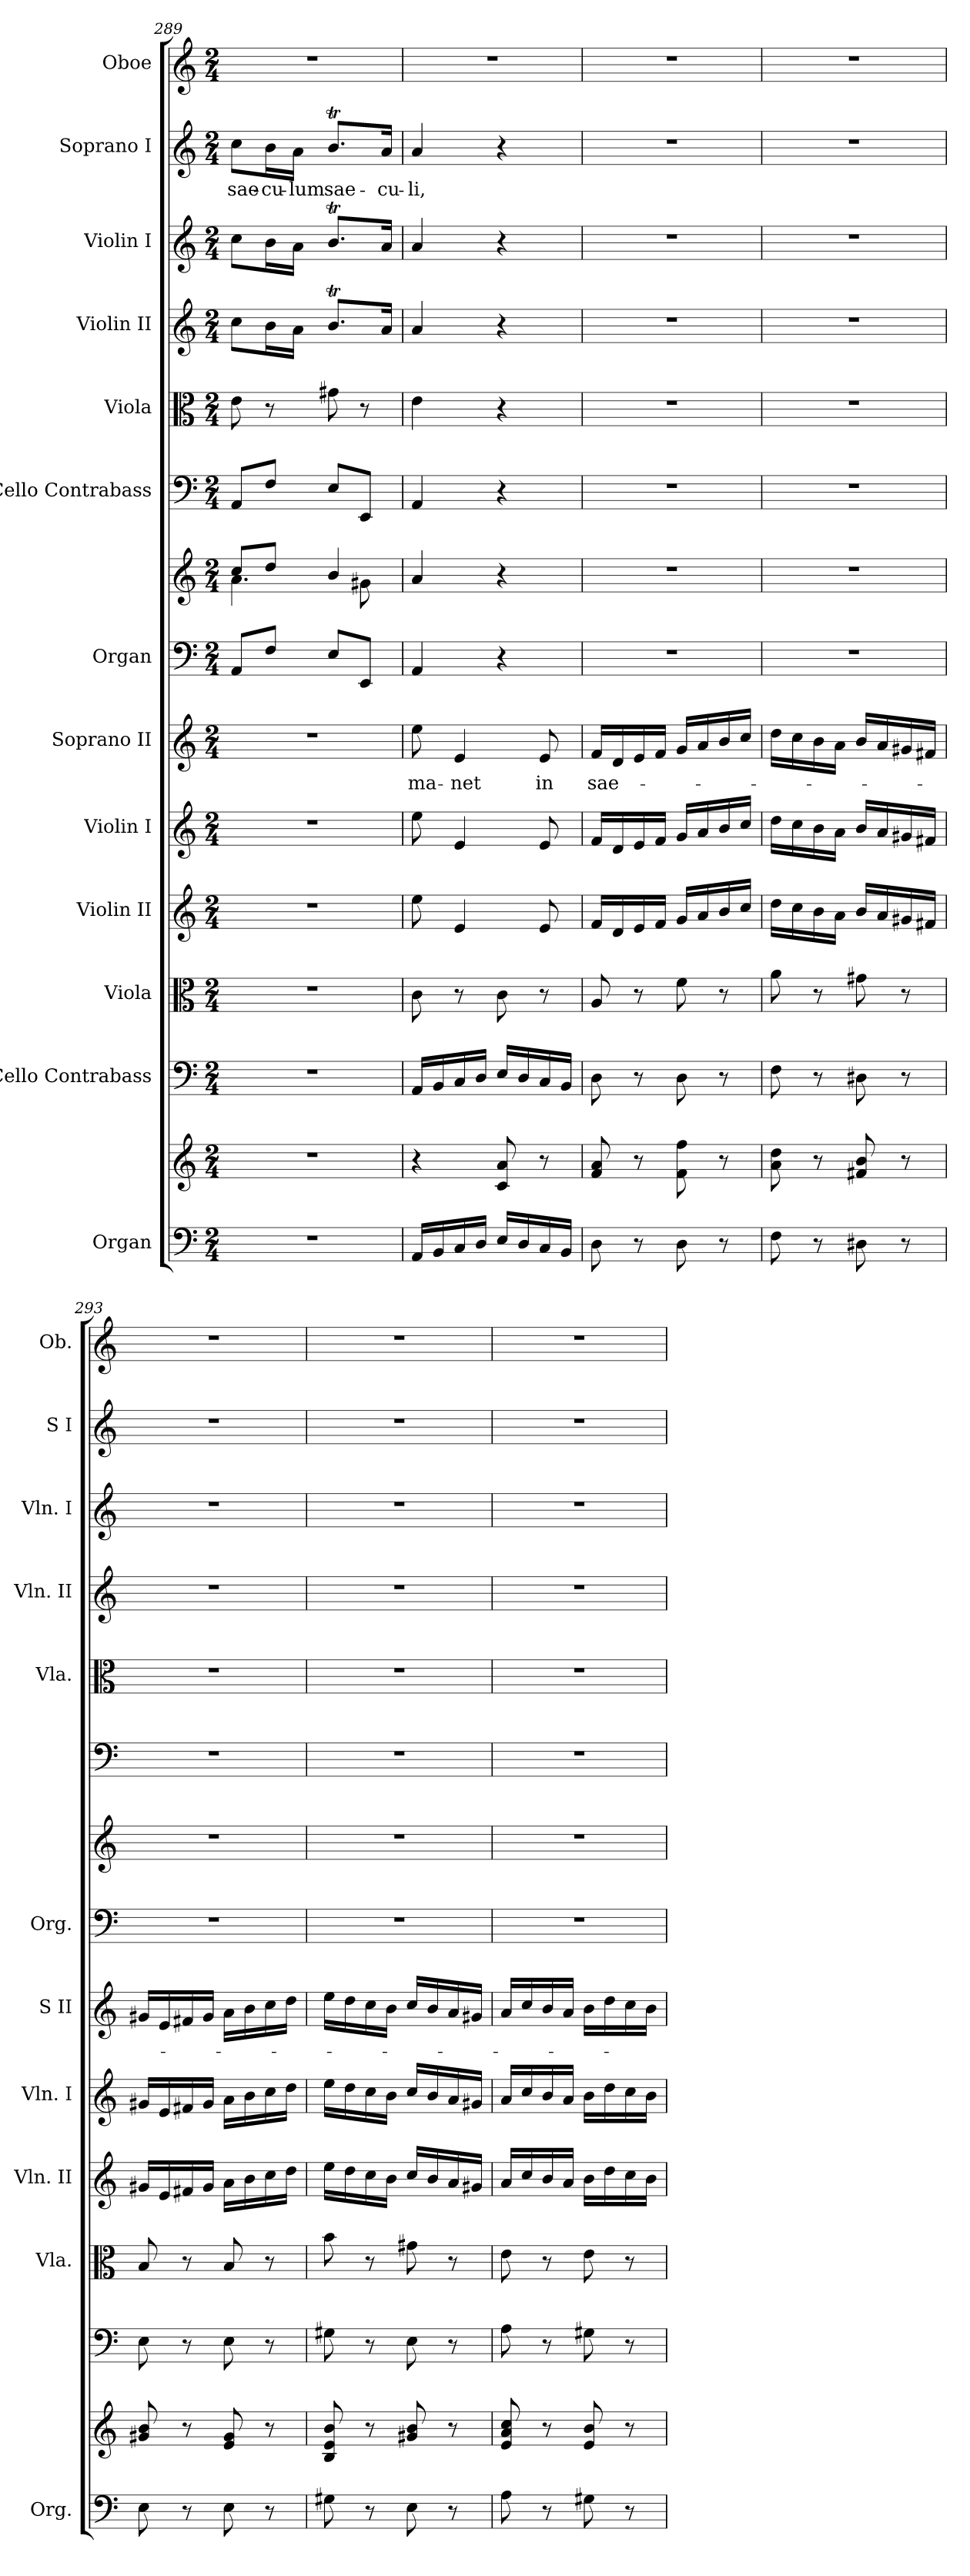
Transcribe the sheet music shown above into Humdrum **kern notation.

**kern	**kern	**kern	**kern	**kern	**kern	**kern	**text	**kern	**kern	**kern	**kern	**kern	**kern	**kern	**text	**kern
*part13	*part13	*part12	*part11	*part10	*part9	*part8	*part8	*part7	*part7	*part6	*part5	*part4	*part3	*part2	*part2	*part1
*staff15	*staff14	*staff13	*staff12	*staff11	*staff10	*staff9	*staff9	*staff8	*staff7	*staff6	*staff5	*staff4	*staff3	*staff2	*staff2	*staff1
*I"Organ	*	*I"Cello Contrabass	*I"Viola	*I"Violin II	*I"Violin I	*I"Soprano II	*	*I"Organ	*	*I"Cello Contrabass	*I"Viola	*I"Violin II	*I"Violin I	*I"Soprano I	*	*I"Oboe
*I'Org.	*	*	*I'Vla.	*I'Vln. II	*I'Vln. I	*I'S II	*	*I'Org.	*	*	*I'Vla.	*I'Vln. II	*I'Vln. I	*I'S I	*	*I'Ob.
*clefF4	*clefG2	*clefF4	*clefC3	*clefG2	*clefG2	*clefG2	*	*clefF4	*clefG2	*clefF4	*clefC3	*clefG2	*clefG2	*clefG2	*	*clefG2
*k[]	*k[]	*k[]	*k[]	*k[]	*k[]	*k[]	*	*k[]	*k[]	*k[]	*k[]	*k[]	*k[]	*k[]	*	*k[]
*a:	*a:	*a:	*a:	*a:	*a:	*a:	*	*a:	*a:	*a:	*a:	*a:	*a:	*a:	*	*a:
*M2/4	*M2/4	*M2/4	*M2/4	*M2/4	*M2/4	*M2/4	*	*M2/4	*M2/4	*M2/4	*M2/4	*M2/4	*M2/4	*M2/4	*	*M2/4
=289	=289	=289	=289	=289	=289	=289	=289	=289	=289	=289	=289	=289	=289	=289	=289	=289
*	*	*	*	*	*	*	*	*	*^	*	*	*	*	*	*	*
!	!	!	!	!	!	!	!	!	!	!	!	!	!	!	!	!LO:LY:b	!
2r	2r	2r	2r	2r	2r	2r	.	8AA/L	8cc/L	4.a\	8AA/L	8e\	8cc\L	8cc\L	8cc\L	sae-	2r
!	!	!	!	!	!	!	!	!	!	!	!	!	!	!	!	!LO:LY:b	!
.	.	.	.	.	.	.	.	8F/J	8dd/J	.	8F/J	8r	16b\L	16b\L	16b\L	-cu-	.
!	!	!	!	!	!	!	!	!	!	!	!	!	!	!	!	!LO:LY:b	!
.	.	.	.	.	.	.	.	.	.	.	.	.	16a\JJ	16a\JJ	16a\JJ	-lum	.
!	!	!	!	!	!	!	!	!	!	!	!	!	!	!	!	!LO:LY:b	!
.	.	.	.	.	.	.	.	8E/L	4b/	.	8E/L	8g#X\	8.bt/L	8.bt/L	8.bt/L	sae-	.
.	.	.	.	.	.	.	.	8EE/J	.	8g#X\	8EE/J	8r	.	.	.	.	.
!	!	!	!	!	!	!	!	!	!	!	!	!	!	!	!	!LO:LY:b	!
.	.	.	.	.	.	.	.	.	.	.	.	.	16a/Jk	16a/Jk	16a/Jk	-cu-	.
*	*	*	*	*	*	*	*	*	*v	*v	*	*	*	*	*	*	*
=290	=290	=290	=290	=290	=290	=290	=290	=290	=290	=290	=290	=290	=290	=290	=290	=290
!	!	!	!	!	!	!	!LO:LY:b	!	!	!	!	!	!	!	!LO:LY:b	!
16AA/LL	4r	16AA/LL	8c\	8ee\	8ee\	8ee\	ma-	4AA/	4a/	4AA/	4e\	4a/	4a/	4a/	-li,	2r
16BB/	.	16BB/	.	.	.	.	.	.	.	.	.	.	.	.	.	.
!	!	!	!	!	!	!	!LO:LY:b	!	!	!	!	!	!	!	!	!
16C/	.	16C/	8r	4e/	4e/	4e/	-net	.	.	.	.	.	.	.	.	.
16D/JJ	.	16D/JJ	.	.	.	.	.	.	.	.	.	.	.	.	.	.
16E/LL	8c/ 8a/	16E/LL	8c\	.	.	.	.	4r	4r	4r	4r	4r	4r	4r	.	.
16D/	.	16D/	.	.	.	.	.	.	.	.	.	.	.	.	.	.
!	!	!	!	!	!	!	!LO:LY:b	!	!	!	!	!	!	!	!	!
16C/	8r	16C/	8r	8e/	8e/	8e/	in	.	.	.	.	.	.	.	.	.
16BB/JJ	.	16BB/JJ	.	.	.	.	.	.	.	.	.	.	.	.	.	.
=291	=291	=291	=291	=291	=291	=291	=291	=291	=291	=291	=291	=291	=291	=291	=291	=291
!	!	!	!	!	!	!	!LO:LY:b	!	!	!	!	!	!	!	!	!
8D\	8f/ 8a/	8D\	8A/	16f/LL	16f/LL	16f/LL	sae-	2r	2r	2r	2r	2r	2r	2r	.	2r
.	.	.	.	16d/	16d/	16d/	.	.	.	.	.	.	.	.	.	.
8r	8r	8r	8r	16e/	16e/	16e/	.	.	.	.	.	.	.	.	.	.
.	.	.	.	16f/JJ	16f/JJ	16f/JJ	.	.	.	.	.	.	.	.	.	.
8D\	8f\ 8ff\	8D\	8f\	16g/LL	16g/LL	16g/LL	.	.	.	.	.	.	.	.	.	.
.	.	.	.	16a/	16a/	16a/	.	.	.	.	.	.	.	.	.	.
8r	8r	8r	8r	16b/	16b/	16b/	.	.	.	.	.	.	.	.	.	.
.	.	.	.	16cc/JJ	16cc/JJ	16cc/JJ	.	.	.	.	.	.	.	.	.	.
=292	=292	=292	=292	=292	=292	=292	=292	=292	=292	=292	=292	=292	=292	=292	=292	=292
8F\	8a\ 8dd\	8F\	8a\	16dd\LL	16dd\LL	16dd\LL	.	2r	2r	2r	2r	2r	2r	2r	.	2r
.	.	.	.	16cc\	16cc\	16cc\	.	.	.	.	.	.	.	.	.	.
8r	8r	8r	8r	16b\	16b\	16b\	.	.	.	.	.	.	.	.	.	.
.	.	.	.	16a\JJ	16a\JJ	16a\JJ	.	.	.	.	.	.	.	.	.	.
8D#X\	8f#X/ 8b/	8D#X\	8g#X\	16b/LL	16b/LL	16b/LL	.	.	.	.	.	.	.	.	.	.
.	.	.	.	16a/	16a/	16a/	.	.	.	.	.	.	.	.	.	.
8r	8r	8r	8r	16g#X/	16g#X/	16g#X/	.	.	.	.	.	.	.	.	.	.
.	.	.	.	16f#X/JJ	16f#X/JJ	16f#X/JJ	.	.	.	.	.	.	.	.	.	.
!!LO:PB:g=z
=293	=293	=293	=293	=293	=293	=293	=293	=293	=293	=293	=293	=293	=293	=293	=293	=293
8E\	8g#X/ 8b/	8E\	8B/	16g#X/LL	16g#X/LL	16g#X/LL	.	2r	2r	2r	2r	2r	2r	2r	.	2r
.	.	.	.	16e/	16e/	16e/	.	.	.	.	.	.	.	.	.	.
8r	8r	8r	8r	16f#X/	16f#X/	16f#X/	.	.	.	.	.	.	.	.	.	.
.	.	.	.	16g#/JJ	16g#/JJ	16g#/JJ	.	.	.	.	.	.	.	.	.	.
8E\	8e/ 8g#/	8E\	8B/	16a\LL	16a\LL	16a\LL	.	.	.	.	.	.	.	.	.	.
.	.	.	.	16b\	16b\	16b\	.	.	.	.	.	.	.	.	.	.
8r	8r	8r	8r	16cc\	16cc\	16cc\	.	.	.	.	.	.	.	.	.	.
.	.	.	.	16dd\JJ	16dd\JJ	16dd\JJ	.	.	.	.	.	.	.	.	.	.
=294	=294	=294	=294	=294	=294	=294	=294	=294	=294	=294	=294	=294	=294	=294	=294	=294
8G#X\	8B/ 8e/ 8b/	8G#X\	8b\	16ee\LL	16ee\LL	16ee\LL	.	2r	2r	2r	2r	2r	2r	2r	.	2r
.	.	.	.	16dd\	16dd\	16dd\	.	.	.	.	.	.	.	.	.	.
8r	8r	8r	8r	16cc\	16cc\	16cc\	.	.	.	.	.	.	.	.	.	.
.	.	.	.	16b\JJ	16b\JJ	16b\JJ	.	.	.	.	.	.	.	.	.	.
8E\	8g#X/ 8b/	8E\	8g#X\	16cc/LL	16cc/LL	16cc/LL	.	.	.	.	.	.	.	.	.	.
.	.	.	.	16b/	16b/	16b/	.	.	.	.	.	.	.	.	.	.
8r	8r	8r	8r	16a/	16a/	16a/	.	.	.	.	.	.	.	.	.	.
.	.	.	.	16g#X/JJ	16g#X/JJ	16g#X/JJ	.	.	.	.	.	.	.	.	.	.
=295	=295	=295	=295	=295	=295	=295	=295	=295	=295	=295	=295	=295	=295	=295	=295	=295
8A\	8e/ 8a/ 8cc/	8A\	8e\	16a/LL	16a/LL	16a/LL	.	2r	2r	2r	2r	2r	2r	2r	.	2r
.	.	.	.	16cc/	16cc/	16cc/	.	.	.	.	.	.	.	.	.	.
8r	8r	8r	8r	16b/	16b/	16b/	.	.	.	.	.	.	.	.	.	.
.	.	.	.	16a/JJ	16a/JJ	16a/JJ	.	.	.	.	.	.	.	.	.	.
8G#X\	8e/ 8b/	8G#X\	8e\	16b\LL	16b\LL	16b\LL	.	.	.	.	.	.	.	.	.	.
.	.	.	.	16dd\	16dd\	16dd\	.	.	.	.	.	.	.	.	.	.
8r	8r	8r	8r	16cc\	16cc\	16cc\	.	.	.	.	.	.	.	.	.	.
.	.	.	.	16b\JJ	16b\JJ	16b\JJ	.	.	.	.	.	.	.	.	.	.
=	=	=	=	=	=	=	=	=	=	=	=	=	=	=	=	=
*-	*-	*-	*-	*-	*-	*-	*-	*-	*-	*-	*-	*-	*-	*-	*-	*-
